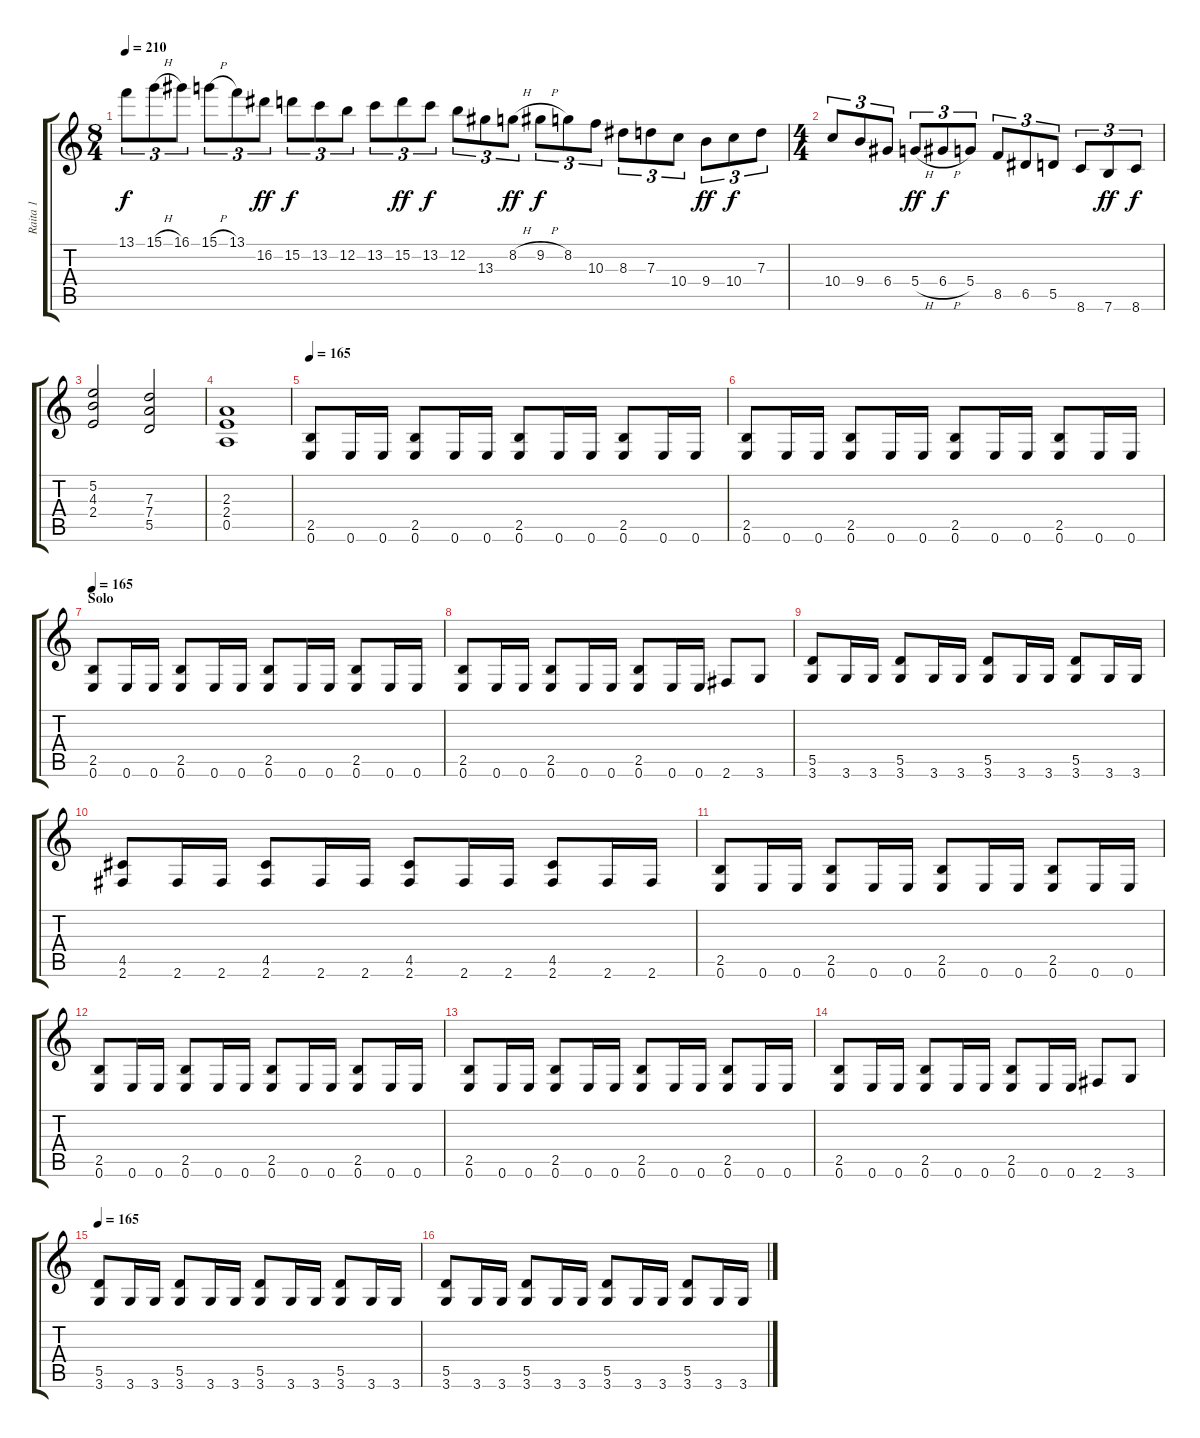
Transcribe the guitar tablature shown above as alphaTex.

\track ("Raita 1" "Raita 1") {instrument overdrivenguitar}
\staff {score tabs}
\tuning (E4 B3 G3 D3 A2 E2) {hide}
\ts (8 4)
\tempo 210
\clef g2
\ks c
13.1.8{tu (3 2) dy f} 15.1{h}.8{tu (3 2)} 16.1.8{tu (3 2)} 15.1{h}.8{tu (3 2)} 13.1.8{tu (3 2)} 16.2.8{tu (3 2) dy ff} 15.2.8{tu (3 2) dy f} 13.2.8{tu (3 2)} 12.2.8{tu (3 2)} 13.2.8{tu (3 2)} 15.2.8{tu (3 2) dy ff} 13.2.8{tu (3 2) dy f} 12.2.8{tu (3 2)} 13.3.8{tu (3 2)} 8.2{h}.8{tu (3 2) dy ff} 9.2{h}.8{tu (3 2) dy f} 8.2.8{tu (3 2)} 10.3.8{tu (3 2)} 8.3.8{tu (3 2)} 7.3.8{tu (3 2)} 10.4.8{tu (3 2)} 9.4.8{tu (3 2) dy ff} 10.4.8{tu (3 2) dy f} 7.3.8{tu (3 2)} |
\ts (4 4)
10.4.8{tu (3 2)} 9.4.8{tu (3 2)} 6.4.8{tu (3 2)} 5.4{h}.8{tu (3 2) dy ff} 6.4{h}.8{tu (3 2) dy f} 5.4.8{tu (3 2)} 8.5.8{tu (3 2)} 6.5.8{tu (3 2)} 5.5.8{tu (3 2)} 8.6.8{tu (3 2)} 7.6.8{tu (3 2) dy ff} 8.6.8{tu (3 2) dy f} |
(5.2 4.3 2.4).2 (7.3 7.4 5.5).2 |
(2.3 2.4 0.5).1 |
\tempo 165
(2.5 0.6).8 0.6.16 0.6.16 (2.5 0.6).8 0.6.16 0.6.16 (2.5 0.6).8 0.6.16 0.6.16 (2.5 0.6).8 0.6.16 0.6.16 |
(2.5 0.6).8 0.6.16 0.6.16 (2.5 0.6).8 0.6.16 0.6.16 (2.5 0.6).8 0.6.16 0.6.16 (2.5 0.6).8 0.6.16 0.6.16 |
\section ("" "Solo")
\tempo 165
(2.5 0.6).8 0.6.16 0.6.16 (2.5 0.6).8 0.6.16 0.6.16 (2.5 0.6).8 0.6.16 0.6.16 (2.5 0.6).8 0.6.16 0.6.16 |
(2.5 0.6).8 0.6.16 0.6.16 (2.5 0.6).8 0.6.16 0.6.16 (2.5 0.6).8 0.6.16 0.6.16 2.6.8 3.6.8 |
(5.5 3.6).8 3.6.16 3.6.16 (5.5 3.6).8 3.6.16 3.6.16 (5.5 3.6).8 3.6.16 3.6.16 (5.5 3.6).8 3.6.16 3.6.16 |
(4.5 2.6).8 2.6.16 2.6.16 (4.5 2.6).8 2.6.16 2.6.16 (4.5 2.6).8 2.6.16 2.6.16 (4.5 2.6).8 2.6.16 2.6.16 |
(2.5 0.6).8 0.6.16 0.6.16 (2.5 0.6).8 0.6.16 0.6.16 (2.5 0.6).8 0.6.16 0.6.16 (2.5 0.6).8 0.6.16 0.6.16 |
(2.5 0.6).8 0.6.16 0.6.16 (2.5 0.6).8 0.6.16 0.6.16 (2.5 0.6).8 0.6.16 0.6.16 (2.5 0.6).8 0.6.16 0.6.16 |
(2.5 0.6).8 0.6.16 0.6.16 (2.5 0.6).8 0.6.16 0.6.16 (2.5 0.6).8 0.6.16 0.6.16 (2.5 0.6).8 0.6.16 0.6.16 |
(2.5 0.6).8 0.6.16 0.6.16 (2.5 0.6).8 0.6.16 0.6.16 (2.5 0.6).8 0.6.16 0.6.16 2.6.8 3.6.8 |
\tempo 165
(5.5 3.6).8 3.6.16 3.6.16 (5.5 3.6).8 3.6.16 3.6.16 (5.5 3.6).8 3.6.16 3.6.16 (5.5 3.6).8 3.6.16 3.6.16 |
(5.5 3.6).8 3.6.16 3.6.16 (5.5 3.6).8 3.6.16 3.6.16 (5.5 3.6).8 3.6.16 3.6.16 (5.5 3.6).8 3.6.16 3.6.16
